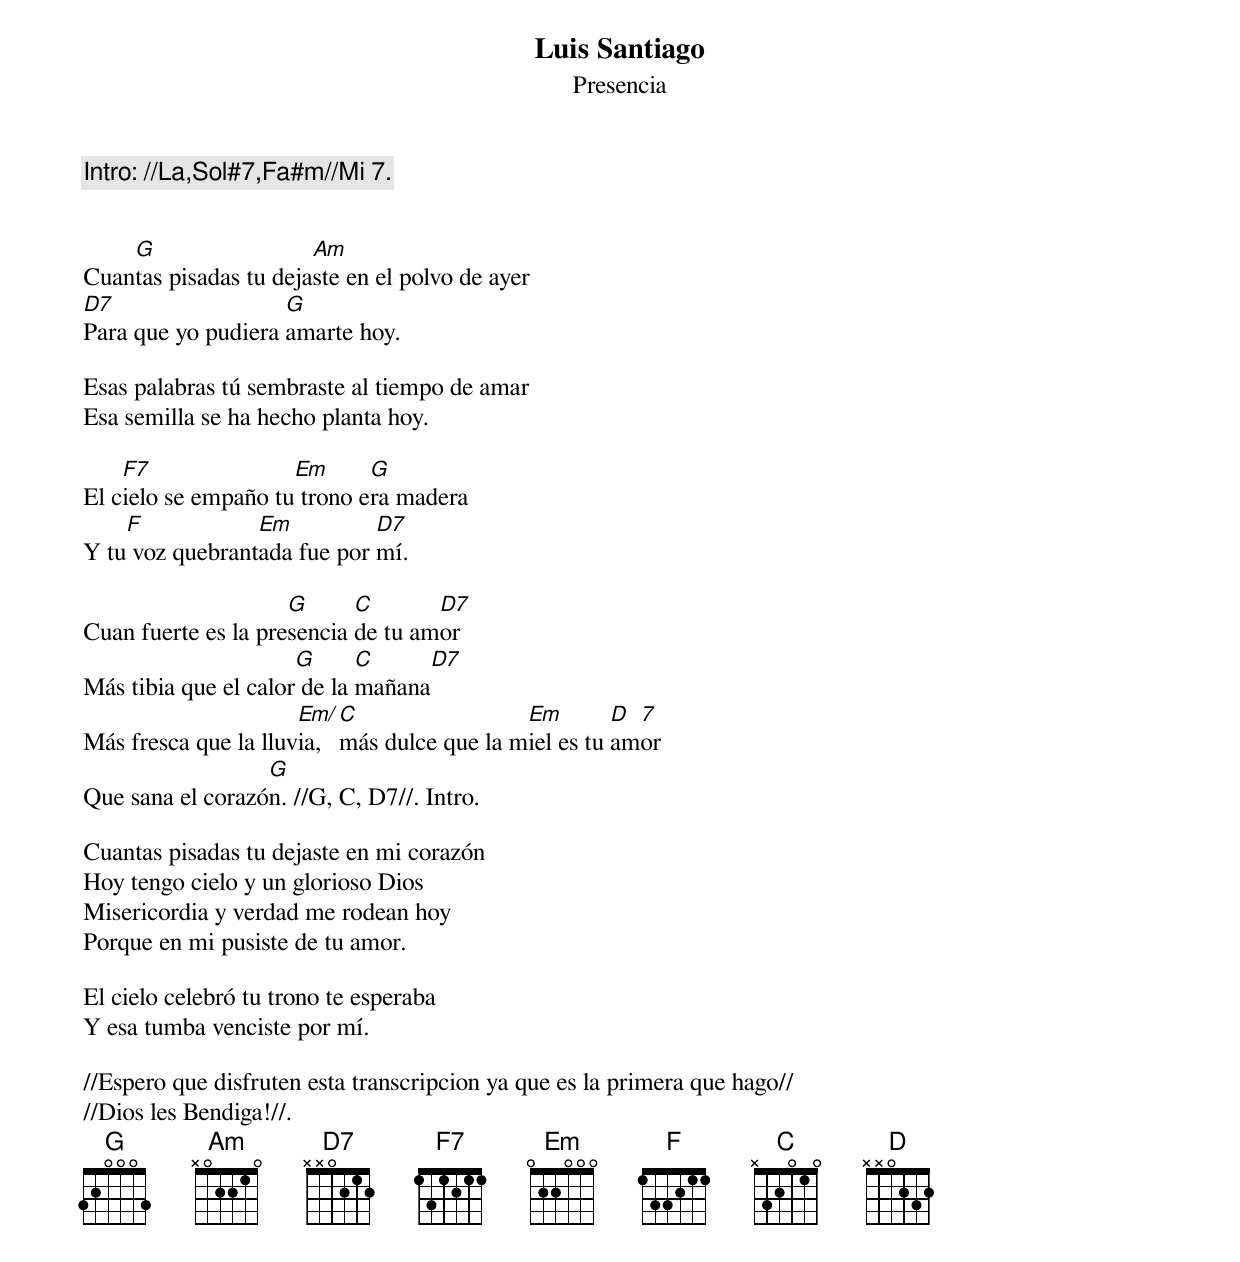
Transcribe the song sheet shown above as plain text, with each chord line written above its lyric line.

      Luis Santiago
      Presencia

Intro: //La,Sol#7,Fa#m//Mi 7.


    G                  Am
Cuantas pisadas tu dejaste en el polvo de ayer
D7                  G
Para que yo pudiera amarte hoy.

Esas palabras tú sembraste al tiempo de amar
Esa semilla se ha hecho planta hoy.

    F7               Em      G
El cielo se empaño tu trono era madera
    F            Em          D7
Y tu voz quebrantada fue por mí.

                     G      C       D7
Cuan fuerte es la presencia de tu amor
                      G      C       D7
Más tibia que el calor de la mañana
                      Em/ C                 Em        D 7
Más fresca que la lluvia, más dulce que la miel es tu amor
                  G
Que sana el corazón. //G, C, D7//. Intro.

Cuantas pisadas tu dejaste en mi corazón
Hoy tengo cielo y un glorioso Dios
Misericordia y verdad me rodean hoy
Porque en mi pusiste de tu amor.

El cielo celebró tu trono te esperaba
Y esa tumba venciste por mí.

//Espero que disfruten esta transcripcion ya que es la primera que hago//
//Dios les Bendiga!//.
